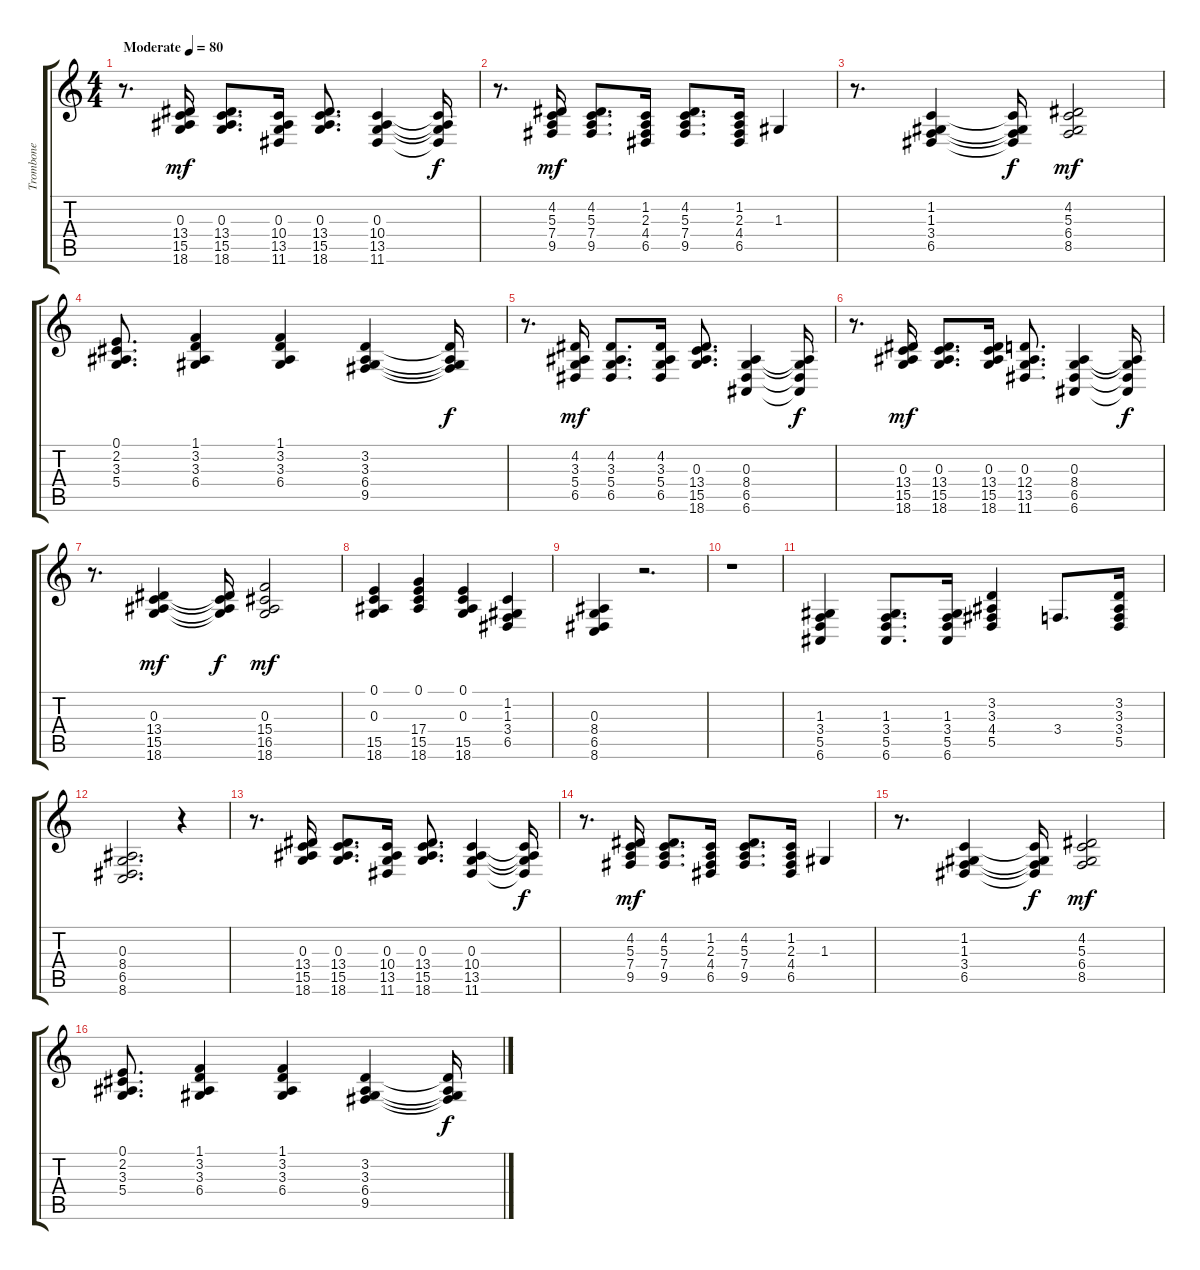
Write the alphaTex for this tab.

\track ("Trombone" "Trombone") {instrument trombone}
\staff {score tabs}
\tuning (E4 B3 G3 D3 A2 E2) {hide}
\ts (4 4)
\tempo (80 "Moderate")
\clef g2
\ks c
r.8{d dy mf instrument trombone} (0.3 13.4 15.5 18.6).16 (0.3 13.4 15.5 18.6).8{d} (0.3 10.4 13.5 11.6).16 (0.3 13.4 15.5 18.6).8{d} (0.3 10.4 13.5 11.6).4 (0.3{t} 10.4{t} 13.5{t} 11.6{t}).16{dy f} |
r.8{d} (4.2 5.3 7.4 9.5).16{dy mf} (4.2 5.3 7.4 9.5).8{d} (1.2 2.3 4.4 6.5).16 (4.2 5.3 7.4 9.5).8{d} (1.2 2.3 4.4 6.5).16 1.3.4 |
r.8{d} (1.2 1.3 3.4 6.5).4 (1.2{t} 1.3{t} 3.4{t} 6.5{t}).16{dy f} (4.2 5.3 6.4 8.5).2{dy mf} |
(0.1 2.2 3.3 5.4).8{d} (1.1 3.2 3.3 6.4).4 (1.1 3.2 3.3 6.4).4 (3.2 3.3 6.4 9.5).4 (3.2{t} 3.3{t} 6.4{t} 9.5{t}).16{dy f} |
r.8{d} (4.2 3.3 5.4 6.5).16{dy mf} (4.2 3.3 5.4 6.5).8{d} (4.2 3.3 5.4 6.5).16 (0.3 13.4 15.5 18.6).8{d} (0.3 8.4 6.5 6.6).4 (0.3{t} 8.4{t} 6.5{t} 6.6{t}).16{dy f} |
r.8{d} (0.3 13.4 15.5 18.6).16{dy mf} (0.3 13.4 15.5 18.6).8{d} (0.3 13.4 15.5 18.6).16 (0.3 12.4 13.5 11.6).8{d} (0.3 8.4 6.5 6.6).4 (0.3{t} 8.4{t} 6.5{t} 6.6{t}).16{dy f} |
r.8{d} (0.3 13.4 15.5 18.6).4{dy mf} (0.3{t} 13.4{t} 15.5{t} 18.6{t}).16{dy f} (0.3 15.4 16.5 18.6).2{dy mf} |
(0.1 0.3 15.5 18.6).4 (0.1 17.4 15.5 18.6).4 (0.1 0.3 15.5 18.6).4 (1.2 1.3 3.4 6.5).4 |
(0.3 8.4 6.5 8.6).4 r.2{d} |
r.1 |
(1.3 3.4 5.5 6.6).4 (1.3 3.4 5.5 6.6).8{d} (1.3 3.4 5.5 6.6).16 (3.2 3.3 4.4 5.5).4 3.4.8{d} (3.2 3.3 3.4 5.5).16 |
(0.3 8.4 6.5 8.6).2{d} r.4 |
r.8{d} (0.3 13.4 15.5 18.6).16 (0.3 13.4 15.5 18.6).8{d} (0.3 10.4 13.5 11.6).16 (0.3 13.4 15.5 18.6).8{d} (0.3 10.4 13.5 11.6).4 (0.3{t} 10.4{t} 13.5{t} 11.6{t}).16{dy f} |
r.8{d} (4.2 5.3 7.4 9.5).16{dy mf} (4.2 5.3 7.4 9.5).8{d} (1.2 2.3 4.4 6.5).16 (4.2 5.3 7.4 9.5).8{d} (1.2 2.3 4.4 6.5).16 1.3.4 |
r.8{d} (1.2 1.3 3.4 6.5).4 (1.2{t} 1.3{t} 3.4{t} 6.5{t}).16{dy f} (4.2 5.3 6.4 8.5).2{dy mf} |
(0.1 2.2 3.3 5.4).8{d} (1.1 3.2 3.3 6.4).4 (1.1 3.2 3.3 6.4).4 (3.2 3.3 6.4 9.5).4 (3.2{t} 3.3{t} 6.4{t} 9.5{t}).16{dy f}
